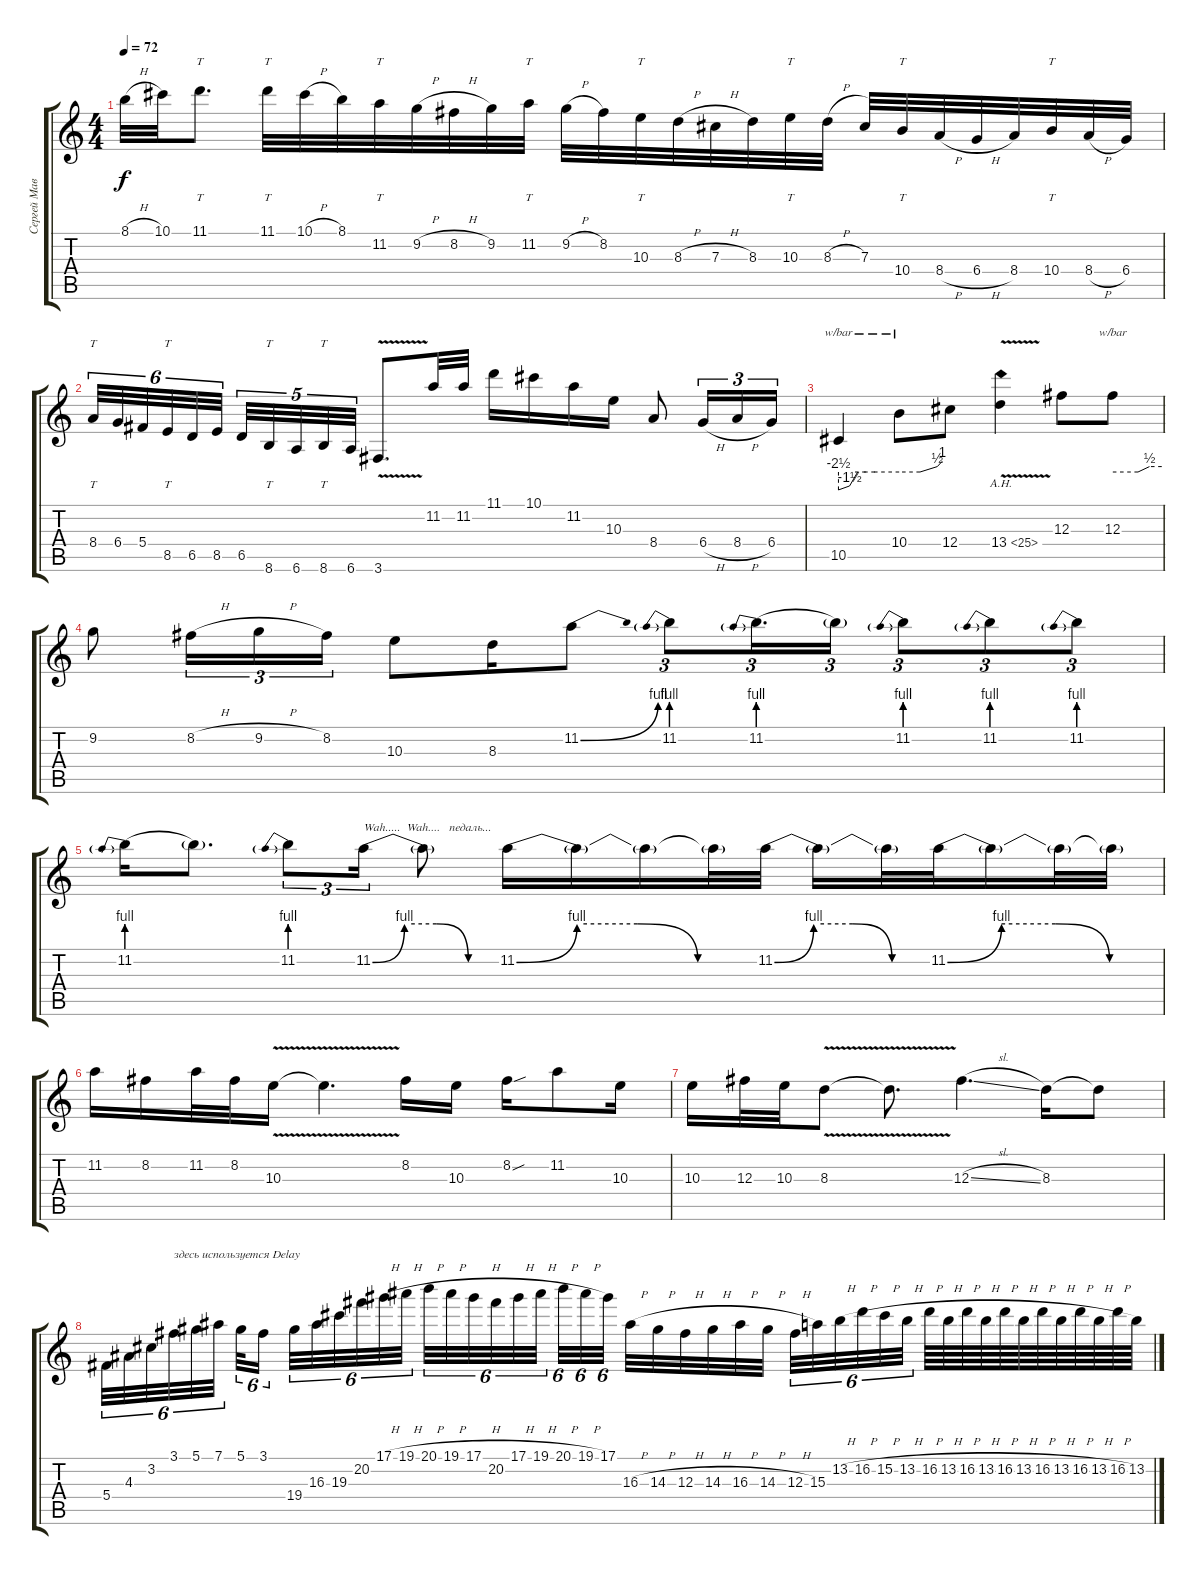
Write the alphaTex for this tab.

\track ("Сергей Маврин (Solo)" "Сергей Мав") {instrument distortionguitar}
\staff {score tabs}
\tuning (Eb4 Bb3 Gb3 Db3 Ab2 Eb2) {hide}
\ts (4 4)
\tempo 72
\clef g2
\ks c
8.1{h}.32{dy f} 10.1.32 11.1.8{tt d} 11.1.32{tt} 10.1{h}.32 8.1.32 11.2.32{tt} 9.2{h}.32 8.2{h}.32 9.2.32 11.2.32{tt} 9.2{h}.32 8.2.32 10.3.32{tt} 8.3{h}.32 7.3{h}.32 8.3.32 10.3.32{tt} 8.3{h}.32 7.3.32 10.4.32{tt} 8.4{h}.32 6.4{h}.32 8.4.32 10.4.32{tt} 8.4{h}.32 6.4.32 |
8.4.32{tt tu (6 4)} 6.4.32{tu (6 4)} 5.4.32{tu (6 4)} 8.5.32{tt tu (6 4)} 6.5.32{tu (6 4)} 8.5.32{tu (6 4)} 6.5.32{tu (5 4)} 8.6.32{tt tu (5 4)} 6.6.32{tu (5 4)} 8.6.32{tt tu (5 4)} 6.6.32{tu (5 4)} 3.6{v}.8{d} 11.2.32 11.2.32 11.1.16 10.1.16 11.2.16 10.3.16 8.4.8 6.4{h}.16{tu (3 2)} 8.4{h}.16{tu (3 2)} 6.4.16{tu (3 2)} |
10.5.4{tbe (custom default 0 -10 11 -6 19 0 27 0 36 0 60 0)} 10.4.8{tbe (custom default 0 0 29 0 53 2 60 4)} 12.4.8 13.4{ah 12 v}.4 12.3.8 12.3.8{tbe (custom default 0 0 31 0 45 2 60 2)} |
9.2.8 8.2{h}.16{tu (3 2)} 9.2{h}.16{tu (3 2)} 8.2.16{tu (3 2)} 10.3.8 8.3.16 11.2{be (bend 0 0 60 4)}.8 11.2{be (prebend 0 4 60 4)}.8{tu (3 2)} 11.2{be (prebend 0 4 60 4)}.16{d tu (3 2)} 11.2{t}.16{tu (3 2)} 11.2{be (prebend 0 4 60 4)}.8{tu (3 2)} 11.2{be (prebend 0 4 60 4)}.8{tu (3 2)} 11.2{be (prebend 0 4 60 4)}.8{tu (3 2)} |
11.2{be (prebend 0 4 60 4)}.16 11.2{t}.8{d} 11.2{be (prebend 0 4 60 4)}.8{tu (3 2)} 11.2{be (custom 0 0 15 4 30 4 45 0 60 0)}.16{tu (3 2) txt "Wah.....  Wah....   педаль..."} 11.2{t}.8 11.2{be (custom 0 0 15 4 30 4 45 0 60 0)}.16 11.2{t}.16 11.2{t}.16 11.2{t}.32 11.2{be (custom 0 0 15 4 30 4 45 0 60 0)}.32 11.2{t}.16 11.2{t}.32 11.2{be (custom 0 0 15 4 30 4 45 0 60 0)}.32 11.2{t}.16 11.2{t}.32 11.2{t}.32 |
11.2.16 8.2.16 11.2.32 8.2.32 10.3{v}.16 10.3{t}.4{d} 8.2.16 10.3.16 8.2{sou}.16 11.2.8 10.3.16 |
10.3.16 12.3.32 10.3.32 8.3{v}.8 8.3{t}.8{d} 12.3{sl}.4{d} 8.3.16 8.3{t}.8 |
5.4.32{tu (6 4)} 4.3.32{tu (6 4)} 3.2.32{tu (6 4)} 3.1.32{tu (6 4) txt "здесь используется Delay"} 5.1.32{tu (6 4)} 7.1.32{tu (6 4)} 5.1.32{tu (6 4)} 3.1.16{tu (6 4)} 19.4.32{tu (6 4)} 16.3.32{tu (6 4)} 19.3.32{tu (6 4)} 20.2.32{tu (6 4)} 17.1{h}.32{tu (6 4)} 19.1{h}.32{tu (6 4)} 20.1{h}.32{tu (6 4)} 19.1{h}.32{tu (6 4)} 17.1{h}.32{tu (6 4)} 20.2.32{tu (6 4)} 17.1{h}.32{tu (6 4)} 19.1{h}.32{tu (6 4)} 20.1{h}.32{tu (6 4)} 19.1{h}.32{tu (6 4)} 17.1{h}.32{tu (6 4)} 16.3{h}.32 14.3{h}.32 12.3{h}.32 14.3{h}.32 16.3{h}.32 14.3{h}.32 12.3{h}.32{tu (6 4)} 15.3.32{tu (6 4)} 13.2{h}.32{tu (6 4)} 16.2{h}.32{tu (6 4)} 15.2{h}.32{tu (6 4)} 13.2{h}.32{tu (6 4)} 16.2{h}.64 13.2{h}.64 16.2{h}.64 13.2{h}.64 16.2{h}.64 13.2{h}.64 16.2{h}.64 13.2{h}.64 16.2{h}.64 13.2{h}.64 16.2{h}.64 13.2.64
